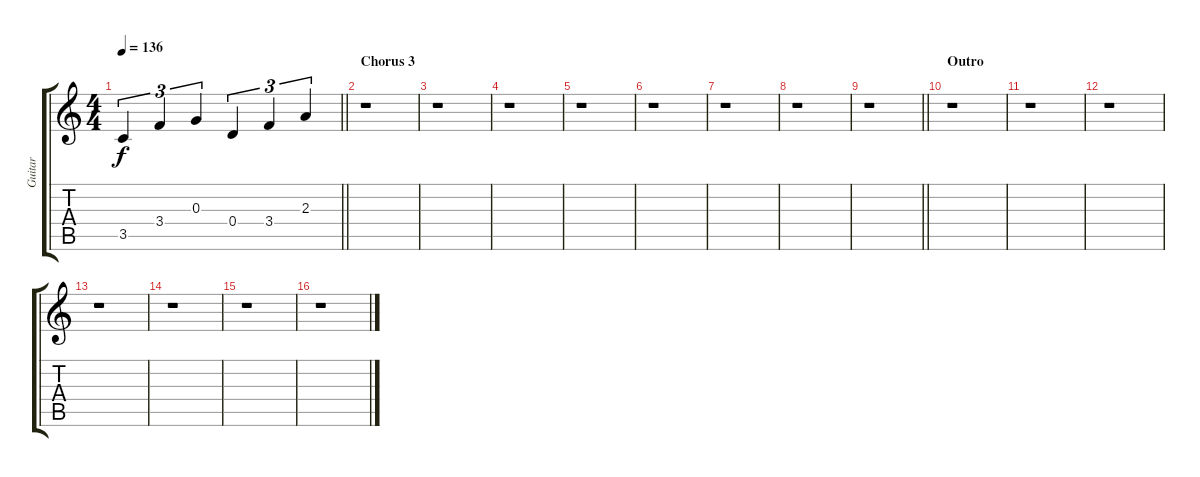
\track ("Guitar" "Guitar") {instrument distortionguitar}
\staff {score tabs}
\tuning (E4 B3 G3 D3 A2 E2) {hide}
\ts (4 4)
\tempo 136
\clef g2
\barLineRight lightlight
\ks c
3.5.4{tu (3 2) dy f} 3.4.4{tu (3 2)} 0.3.4{tu (3 2)} 0.4.4{tu (3 2)} 3.4.4{tu (3 2)} 2.3.4{tu (3 2)} |
\section ("" "Chorus 3")
r.1 |
r.1 |
r.1 |
r.1 |
r.1 |
r.1 |
r.1 |
\barLineRight lightlight
r.1 |
\section ("" "Outro")
r.1 |
r.1 |
r.1 |
r.1 |
r.1 |
r.1 |
r.1
